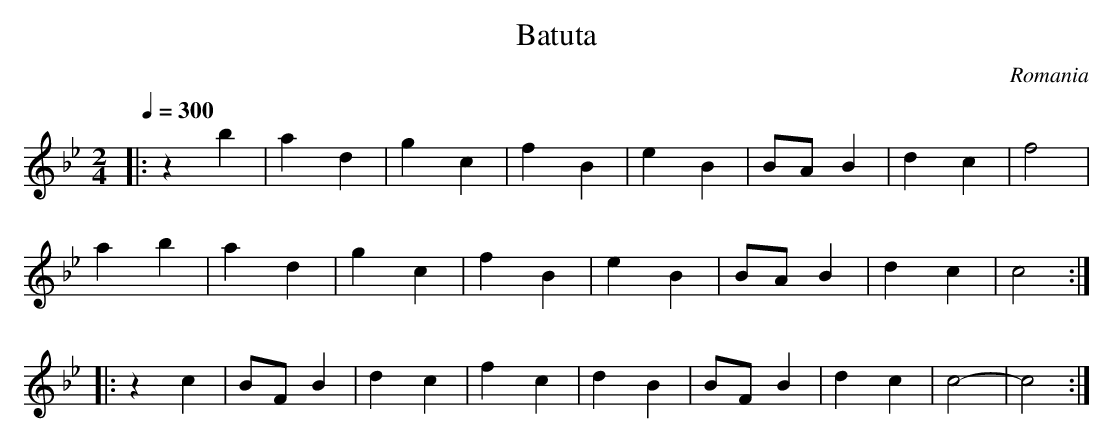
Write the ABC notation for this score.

X:1
T: Batuta
O: Romania
M: 2/4
L: 1/8
Q: 1/4=300
K: CDor
|:z2b2|a2d2|g2c2|f2B2|e2B2|BAB2|d2c2|f4|
a2b2|a2d2|g2c2|f2B2|e2B2|BAB2|d2c2|c4:|:
z2c2|BFB2|d2c2|f2c2|d2B2|BFB2|d2c2|c4-|c4:|
